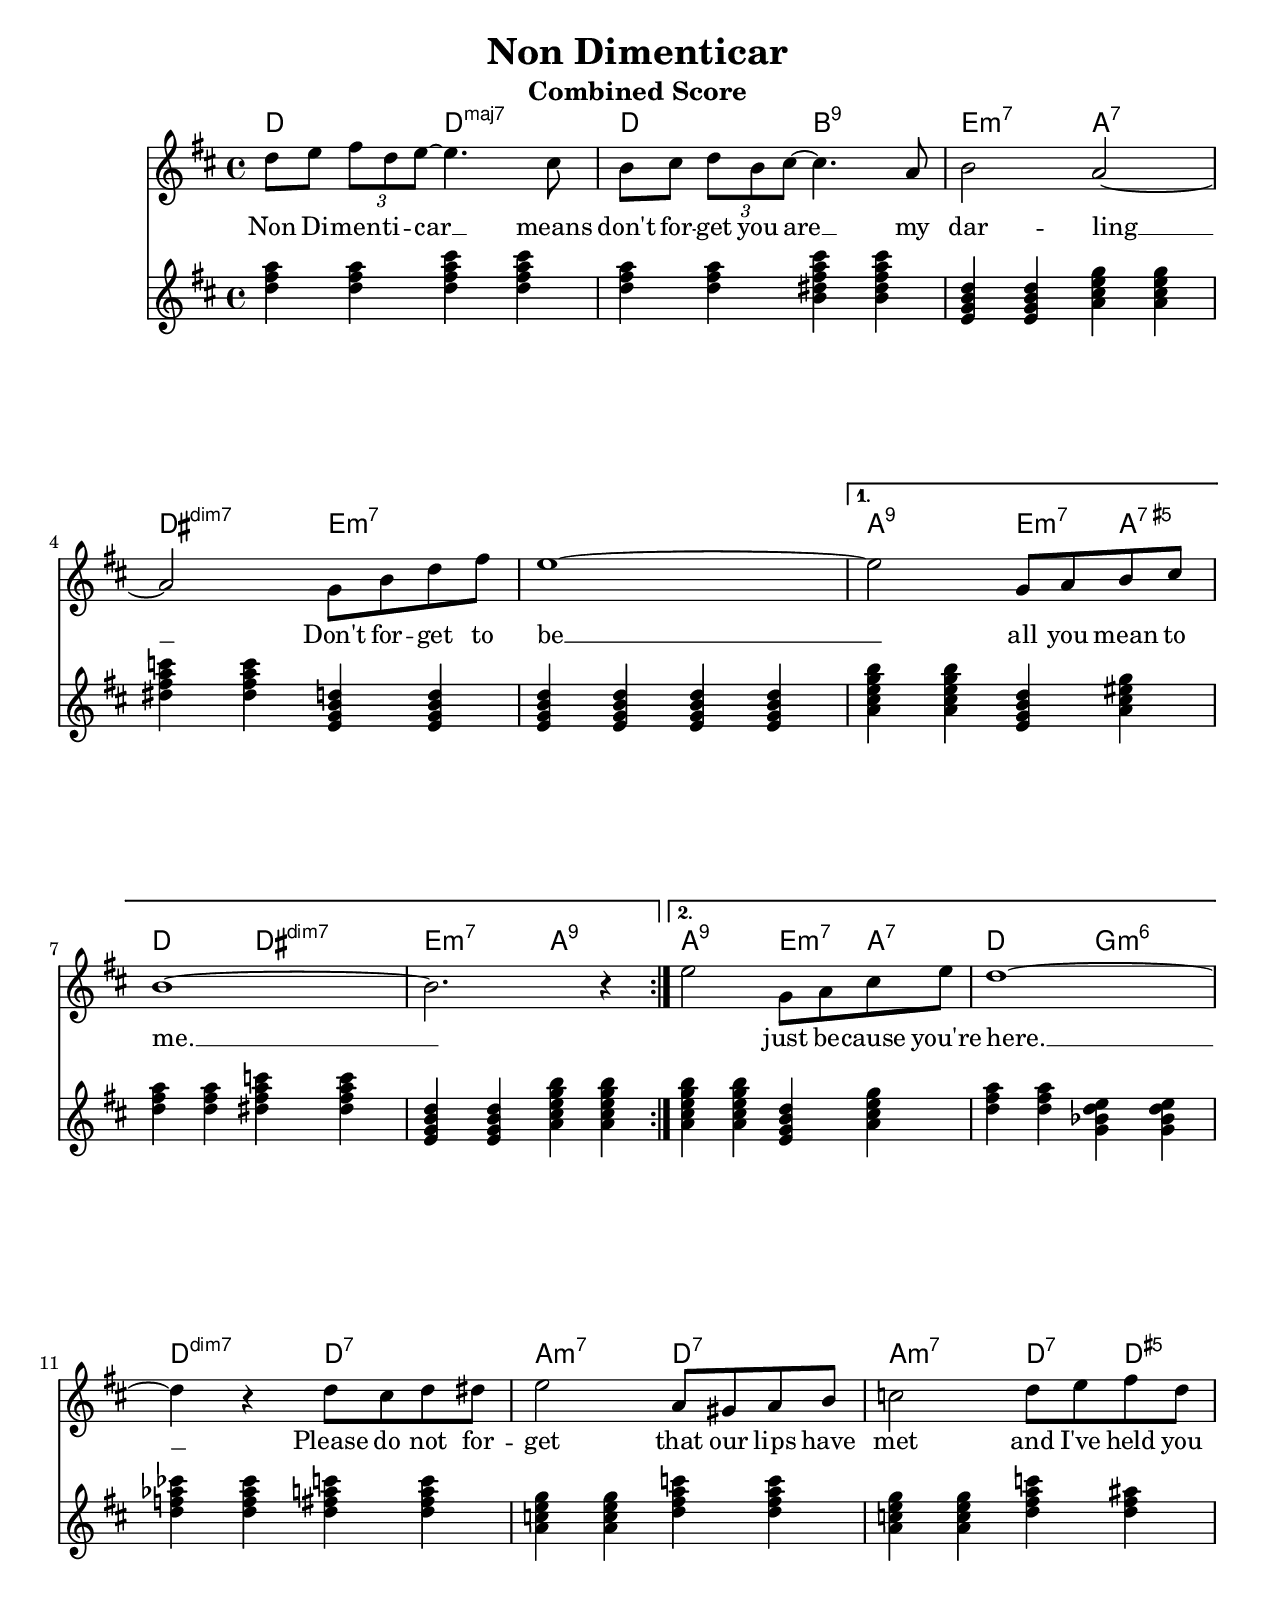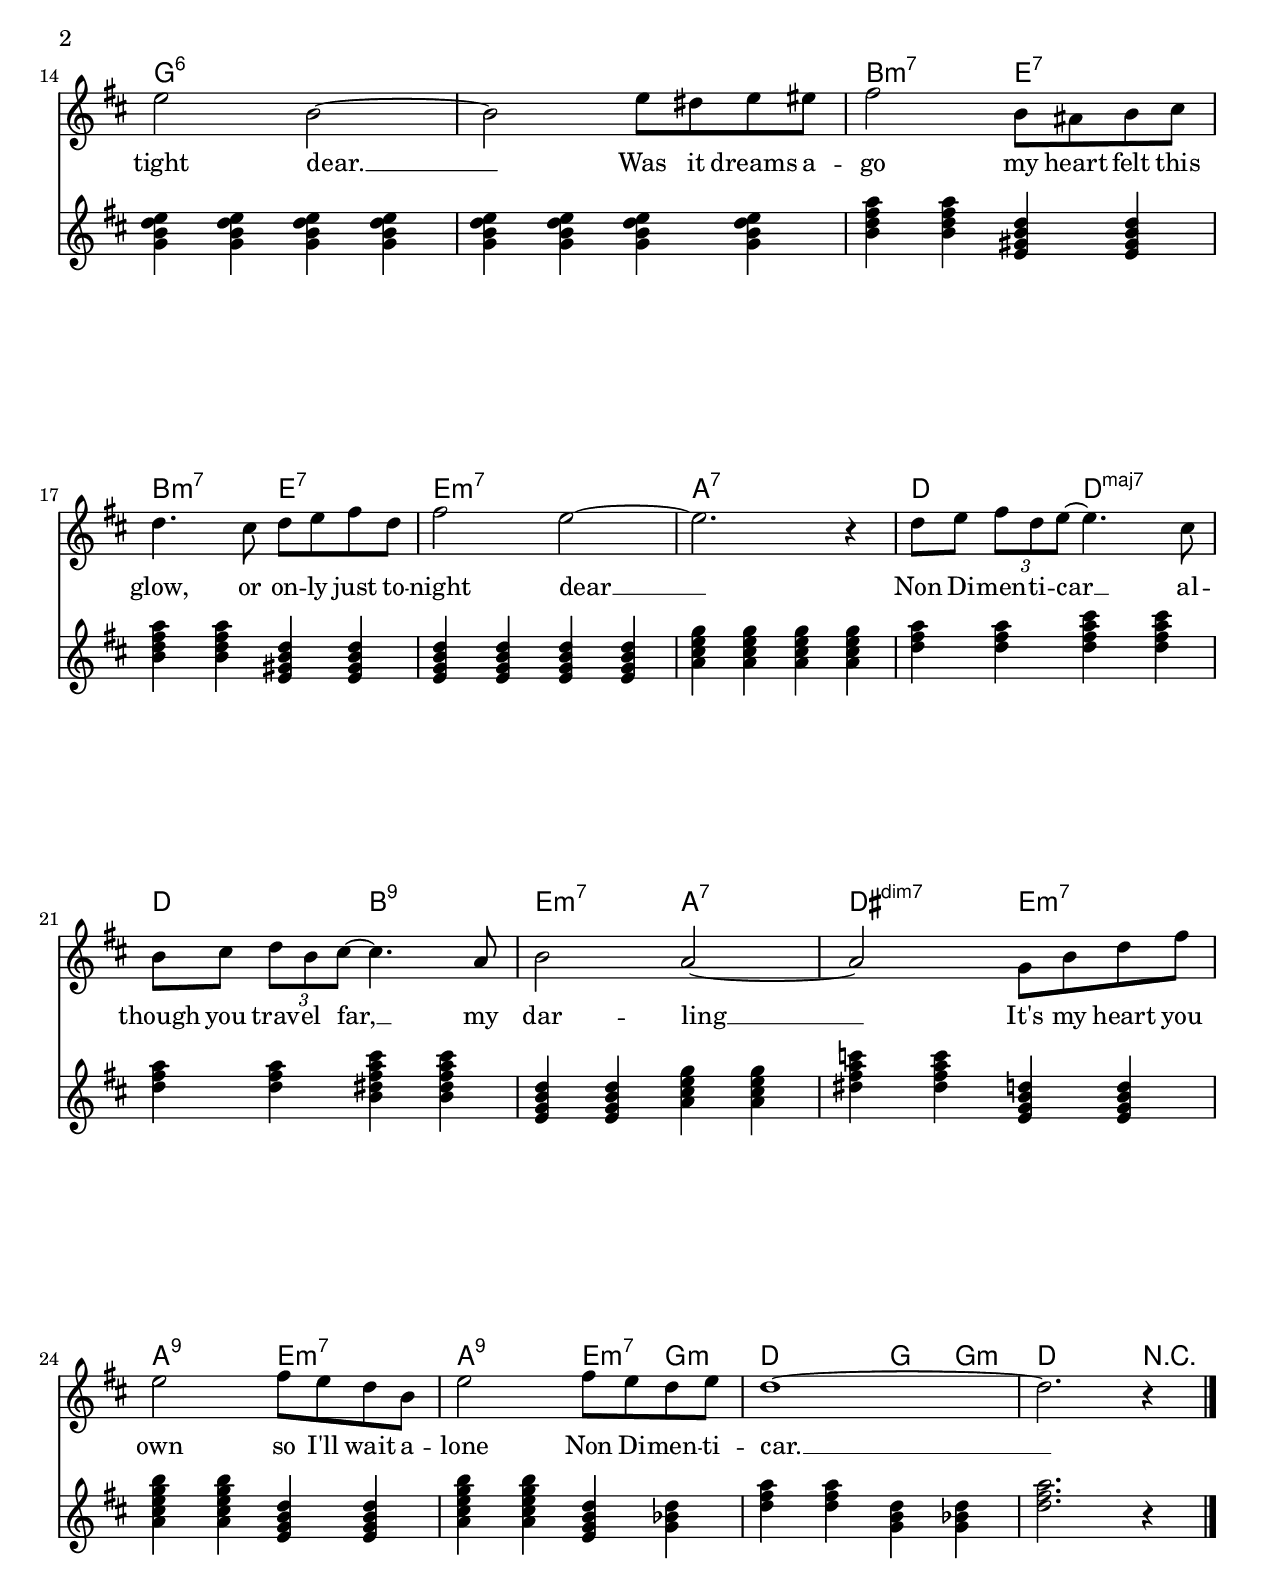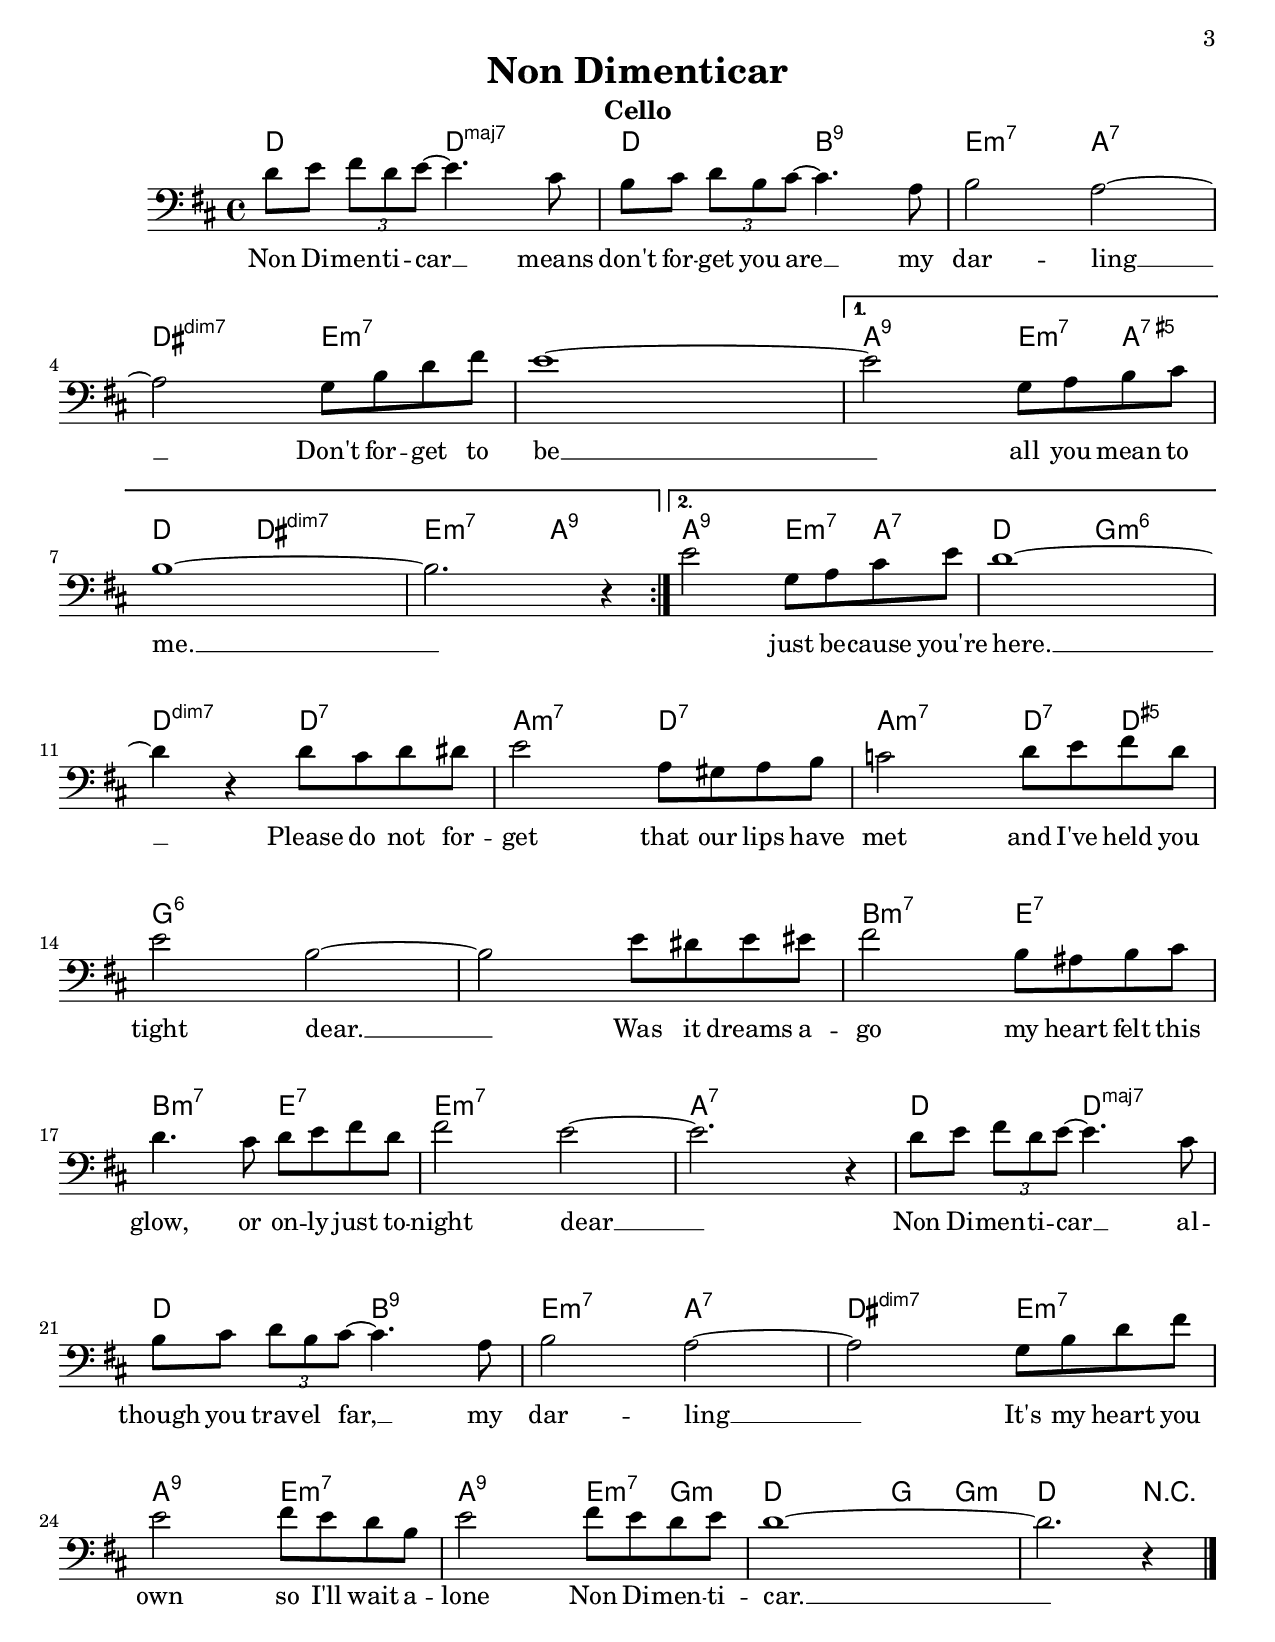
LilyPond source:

% -*- coding: utf-8; -*-
\version "2.6.3"
%%%%%%%%%%%%%%%%%%%%%%%%%%%%%%%%%%%%%%%%%%%%%%%%%%%%%%%%%%%%%%%%
% standard "guitar" chord notation

chExceptionMusic = {
  <c f g>1-\markup { \super "sus" }
  <c e g b>1-\markup { \super "maj7" }
  <c e g b d>1-\markup { \super "maj9" }
  <c ees ges>1-\markup { \super "dim" }
  <c ees ges beses>1-\markup { \super "dim7" }
}
chExceptionsShort =#(sequential-music-to-chord-exceptions chExceptionMusic #t)
chExceptions = #(append
  (sequential-music-to-chord-exceptions chExceptionMusic #t)
  ignatzekExceptions)

chordProperties = \sequential { 
    \set majorSevenSymbol = \markup { "maj7" }
    \set chordNameExceptions = #chExceptionsShort
}

\header {
  title = "Non Dimenticar"
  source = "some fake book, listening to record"
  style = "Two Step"
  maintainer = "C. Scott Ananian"
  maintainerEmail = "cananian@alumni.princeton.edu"
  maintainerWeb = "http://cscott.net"
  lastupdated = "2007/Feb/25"
  meter = 240
}
#(set-default-paper-size "letter")
%#(set-global-staff-size 18)

melody = \relative c'' { % c above middle c
  \tag #'key \key bes \major
  \time 4/4

  \repeat volta 2 {
    bes='8 c \times 2/3 { d bes c ~ } c4. a8 |
    g='8 a \times 2/3 { bes g a ~ } a4. f8 |
    g='2 f2 ~ |
    f='2 ees8 g bes d |
    c=''1 ~ |
  }
  \alternative {
    { c2 ees,8 f g a | g1 ~ | g2. r4 | }
    { c2 ees,8 f a c | bes1 ~ | }
  }
  bes='4 r4 bes8 a bes b |
  c=''2 f,8 e f g |
  aes='2 bes8 c d bes |
  c=''2 g2 ~ |
  g='2 c8 b c cis |
  d=''2 g,8 fis g a |
  bes='4. a8 bes c d bes |
  d=''2 c2 ~ |
  c=''2. r4 |

  bes='8 c \times 2/3 { d bes c ~ } c4. a8 |
  g='8 a \times 2/3 { bes g a ~ } a4. f8 |
  g='2 f2 ~ |
  f='2 ees8 g bes d |
  c=''2 d8 c bes g |
  c=''2 d8 c bes c |
  bes='1 ~ |
  bes='2. r4 |

  \bar "|."
}

harmonies = \chordmode {
  \set Score.markFormatter = #format-mark-box-letters
  \chordProperties
  \time 4/4

  \repeat volta 2 {
    bes4 bes bes:maj7 bes:maj7 |
    bes4 bes g:9 g:9 |
    c4:m7 c:m7 f:7 f:7 |
    b4:dim7 b:dim7 c:m7 c:m7 |
    c4:m7 c4:m7 c4:m7 c4:m7
  }
  \alternative {
    { f4:9 f:9 c:m7 f:aug7 | bes4 bes b:dim7 b:dim7 | c4:m7 c:m7 f:9 f:9 }
    { \set chordChanges = ##f
      f4:9 \set chordChanges = ##t
      f:9 c:m7 f:7 | bes4 bes ees:m6 ees:m6 | }
  }
  bes4:dim7 bes:dim7 bes:7 bes:7 |
  f4:m7 f:m7 bes:7 bes:7 |
  f4:m7 f:m7 bes:7 bes:aug |
  ees4:6 ees:6 ees:6 ees:6 |
  ees4:6 ees:6 ees:6 ees:6 |
  g4:m7 g:m7 c:7 c:7 |
  g4:m7 g:m7 c:7 c:7 |
  c4:m7 c:m7 c:m7 c:m7 |
  f4:7 f:7 f:7 f:7 |

  bes4 bes bes:maj7 bes:maj7 |
  bes4 bes g:9 g:9 |
  c4:m7 c:m7 f:7 f:7 |
  b4:dim7 b:dim7 c:m7 c:m7 |
  f4:9 f:9 c:m7 c:m7 |
  f4:9 f:9 c:m7 ees:m |
  bes4 bes ees ees:m |
  bes2. r4 |
}

words = \lyricmode {
  Non Di -- men -- ti -- car __
  means don't for -- get you are __
  my dar -- ling __
  Don't for -- get to be __
  all you mean to me. __
  ""
  just be -- cause you're here. __

  Please do not for -- get
  that our lips have met
  and I've held you tight dear. __
  
  Was it dreams a -- go
  my heart felt this glow,
  or on -- ly just to -- night dear __

  Non Di -- men -- ti -- car __
  al -- though you trav -- el far, __
  my dar -- ling __
  It's my heart you own
  so I'll wait a -- lone
  Non Di -- men -- ti -- car. __
}


\paper {
  scoreTitleMarkup = \bookTitleMarkup
  bookTitleMarkup = \markup {}
  raggedbottom = ##t
}

% combined score
\score {
  \header {
    instrument = "Combined Score"
  }
  <<
    \context ChordNames {
         \set chordChanges = ##t
         \transpose bes d' \harmonies
    }
    \context Voice = melody {
      \set Staff.instrument = "Melody"
      \set Staff.instr = "Mel."
      \transpose bes d' \melody
%      \partcombine \melody \alternate
    }
    \new Lyrics \lyricsto "melody" { \words }
    \new Staff <<
      \key d \major
      \time 4/4
      \transpose bes d' \harmonies
    >>
%{
    \new Staff <<
      \set Staff.instrument = \markup{ \column{ "Banjo" "(tuned" "gDGBD)" } }
      \set Staff.instr = "Ban."
      \transpose bes d' \banjo
    >>
    \new TabStaff <<
      \set TabStaff.stringTunings = #bass-tuning
      \set Staff.instrument = "Bass "
      \set Staff.instr = "Bas."
      \removeWithTag #'key \transpose bes d' \bass
    >>
    \new PianoStaff <<
      #(set-accidental-style 'piano-cautionary)
      \set PianoStaff.instrument = \markup { "Piano" \hspace #2.0 }
      \set PianoStaff.instr = \markup { "Pia." \hspace #2.0 }
      \context Staff = upper << \pianotop >>
      \context Staff = lower << \clef bass \pianobot >>
    >>
%}
  >>
  \layout { }
}
				
%{
% flute score
\score {
  \header {
    instrument = "Flute"
    breakbefore=##t
  }
  <<
    \context ChordNames {
         \set chordChanges = ##t
         \harmonies
    }
    \context Voice = fluteA {
      \set Staff.instrument = "Melody"
      \set Staff.instr = "Mel."
      \melody
    }
    \context Staff = fluteB {
      \set Staff.instrument = "Alt. Melody"
      \set Staff.instr = "Alt."
      \alternate
    }
  >>
}
%}

% cello score (octave-shifted)
\score {
  \header {
    instrument = "Cello"
    breakbefore=##t
  }
  <<
    \context ChordNames {
         \set chordChanges = ##t
         \transpose bes d' \harmonies
    }
    \context Voice = celloA {
      \set Staff.instrument = "Melody"
      \set Staff.instr = "Mel."
      \transpose c c, << \clef bass \transpose bes d' \melody >> % 1 octave down
    }
    \new Lyrics \lyricsto "celloA" { \words }
%{
    \context Staff = celloB {
      \set Staff.instrument = "Harmony"
      \set Staff.instr = "Har."
      \transpose c c,, << \clef bass \alternate >> % 2 octaves down
    }
    \context Staff = celloC {
      \set Staff.instrument = "Bass"
      \set Staff.instr = "Bas."
      \transpose c c' << \clef bass \bass >> % 1 octave up
    }
%}
  >>
}

%{
% banjo/bass score (tablature)
\score {
  \header {
    instrument = "Banjo/Guitar/Bass, capo'ed up 1 fret"
    breakbefore=##t
  }
  <<
    \context ChordNames {
         \set chordChanges = ##t
         \transpose ees d \harmonies
    }
    \context Voice = melody {
      \set Staff.instrument = "Melody"
      \set Staff.instr = "Mel."
      \transpose ees d \melody
    }
    \new Lyrics \lyricsto "melody" { \words }
    \new TabStaff <<
      \set Staff.instrument = \markup{ \column{ "Banjo" "(tuned" "gDGBD)" } }
      \set Staff.instr = "Ban."
      \set TabStaff.stringTunings = #banjo-open-g-tuning
      \removeWithTag #'key \banjo
    >>
    \new TabStaff <<
      \set TabStaff.stringTunings = #bass-tuning
      \set Staff.instrument = "Bass "
      \set Staff.instr = "Bas."
      \removeWithTag #'key \bass
    >>
  >>
}

% piano/guitar score
\score {
  \header {
    instrument = "Piano/Guitar"
    breakbefore=##t
  }
  <<
    \context ChordNames {
         \set chordChanges = ##t
         \harmonies
    }
    \new Staff <<
      \set Staff.instrument = "Melody"
      \set Staff.instr = "Mel."
      \set Staff.printPartCombineTexts = ##f
      \small\partcombine \melody \alternate
    >>
    \new PianoStaff <<
      #(set-accidental-style 'piano-cautionary)
      \set PianoStaff.instrument = \markup { "Piano" \hspace #2.0 }
      \set PianoStaff.instr = \markup { "Pia." \hspace #2.0 }
      \context Staff = upper << \time 4/4 \pianotop >>
      \context Staff = lower << \clef bass \pianobot >>
    >>
  >>
  \layout { }
}
%}

% midi score.
\score {
  \unfoldRepeats
  \context PianoStaff <<
    \context Staff=melody << 
       \set Staff.midiInstrument = "fiddle"
       r1 \transpose bes d' \melody
     >>
    \context Staff=chords <<
      \set Staff.midiInstrument = "pizzicato strings"
      r1\pp
      \transpose bes d' \harmonies
    >>
%{
    \context Staff=alternate <<
       \set Staff.midiInstrument = "fiddle"
       r1 \alternate
     >>
    \context Staff=banjo <<
      \set Staff.midiInstrument = "banjo"
      r1\pp
      \banjo
    >>
    \context Staff=bass <<
      \set Staff.midiInstrument = "acoustic bass"
      r1
      \transpose c c' \bass
    >>
    \context Staff=upper <<
      \set Staff.midiInstrument = "acoustic grand"
      r1
      \pianotop
    >>
    \context Staff=lower <<
      \set Staff.midiInstrument = "acoustic grand"
      r1
      \pianobot
    >>
%}
  >>
  \midi {
    \tempo 4=90
  }
}
